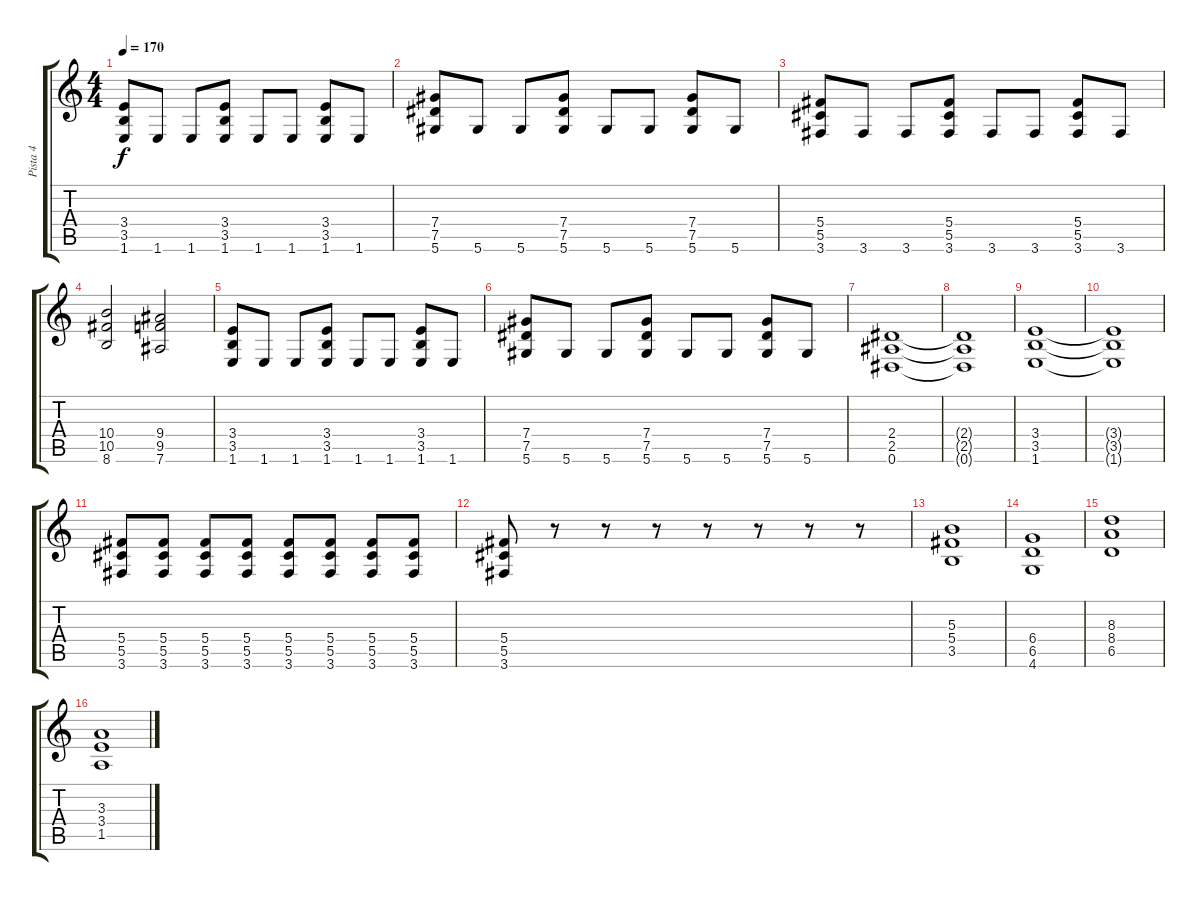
\track ("Pista 4" "Pista 4") {instrument distortionguitar}
\staff {score tabs}
\tuning (Eb4 Bb3 Gb3 Db3 Ab2 Eb2) {hide}
\ts (4 4)
\tempo 170
\clef g2
\ks c
(3.4 3.5 1.6).8{dy f} 1.6.8 1.6.8 (3.4 3.5 1.6).8 1.6.8 1.6.8 (3.4 3.5 1.6).8 1.6.8 |
(7.4 7.5 5.6).8 5.6.8 5.6.8 (7.4 7.5 5.6).8 5.6.8 5.6.8 (7.4 7.5 5.6).8 5.6.8 |
(5.4 5.5 3.6).8 3.6.8 3.6.8 (5.4 5.5 3.6).8 3.6.8 3.6.8 (5.4 5.5 3.6).8 3.6.8 |
(10.4 10.5 8.6).2 (9.4 9.5 7.6).2 |
(3.4 3.5 1.6).8 1.6.8 1.6.8 (3.4 3.5 1.6).8 1.6.8 1.6.8 (3.4 3.5 1.6).8 1.6.8 |
(7.4 7.5 5.6).8 5.6.8 5.6.8 (7.4 7.5 5.6).8 5.6.8 5.6.8 (7.4 7.5 5.6).8 5.6.8 |
(2.4 2.5 0.6).1 |
(2.4{t} 2.5{t} 0.6{t}).1 |
(3.4 3.5 1.6).1 |
(3.4{t} 3.5{t} 1.6{t}).1 |
(5.4 5.5 3.6).8 (5.4 5.5 3.6).8 (5.4 5.5 3.6).8 (5.4 5.5 3.6).8 (5.4 5.5 3.6).8 (5.4 5.5 3.6).8 (5.4 5.5 3.6).8 (5.4 5.5 3.6).8 |
(5.4 5.5 3.6).8 r.8 r.8 r.8 r.8 r.8 r.8 r.8 |
(5.3 5.4 3.5).1 |
(6.4 6.5 4.6).1 |
(8.3 8.4 6.5).1 |
(3.3 3.4 1.5).1
